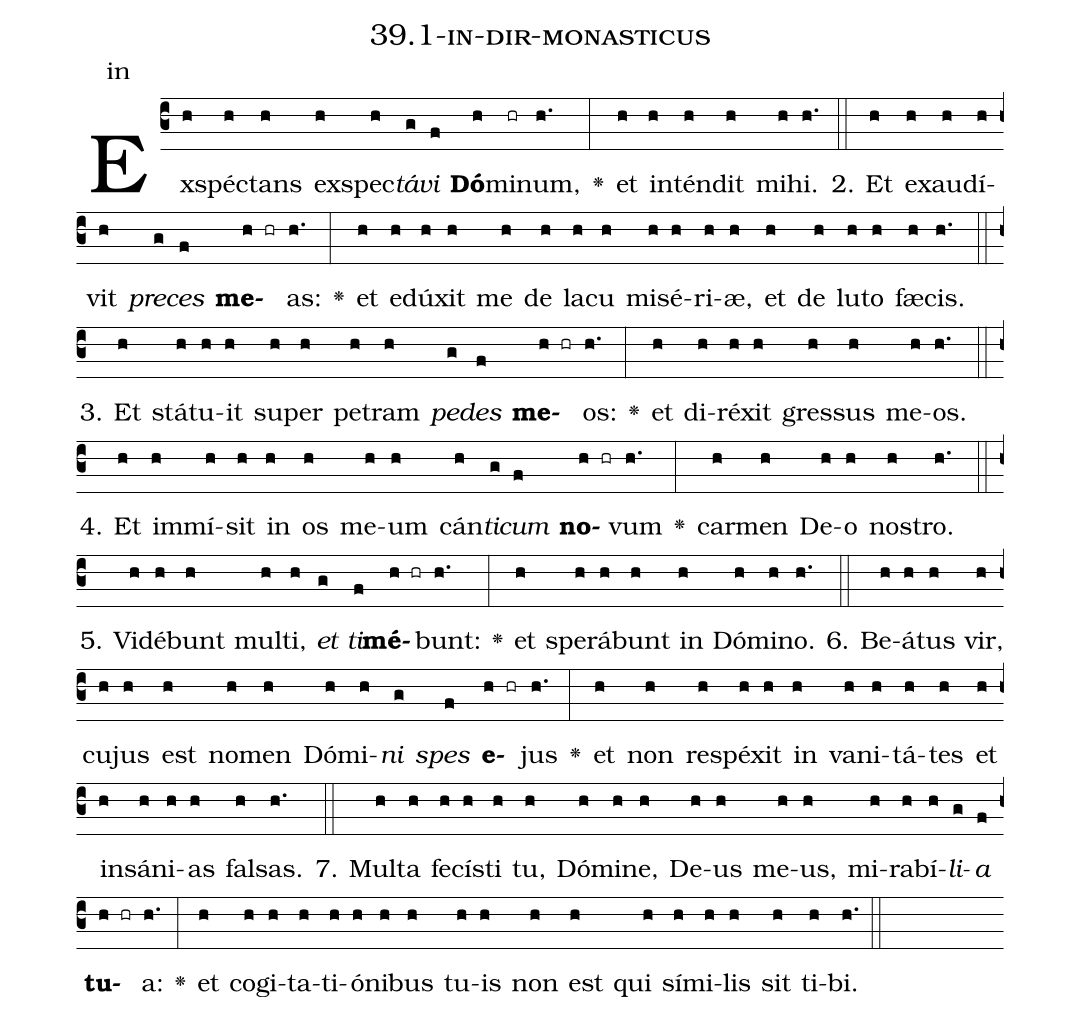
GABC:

name: 39.1-in-dir-monasticus;
annotation: in;
%%
(c3)Ex(h)spéc(h)tans(h) ex(h)spec(h)<i>tá</i>(g)<i>vi</i>(f) <b>Dó</b>(h)mi(hr)num,(h.) <v>\greheightstar</v>(:) et(h) in(h)tén(h)dit(h) mi(h)hi.(h.) (::)
2. Et(h) ex(h)au(h)dí(h)vit(h) <i>pre</i>(g)<i>ces</i>(f) <b>me</b>(h hr)as:(h.) <v>\greheightstar</v>(:) et(h) e(h)dú(h)xit(h) me(h) de(h) la(h)cu(h) mi(h)sé(h)ri(h)æ,(h) et(h) de(h) lu(h)to(h) fæ(h)cis.(h.) (::)
3. Et(h) stá(h)tu(h)it(h) su(h)per(h) pe(h)tram(h) <i>pe</i>(g)<i>des</i>(f) <b>me</b>(h hr)os:(h.) <v>\greheightstar</v>(:) et(h) di(h)ré(h)xit(h) gres(h)sus(h) me(h)os.(h.) (::)
4. Et(h) im(h)mí(h)sit(h) in(h) os(h) me(h)um(h) cán(h)<i>ti</i>(g)<i>cum</i>(f) <b>no</b>(h hr)vum(h.) <v>\greheightstar</v>(:) car(h)men(h) De(h)o(h) nos(h)tro.(h.) (::)
5. Vi(h)dé(h)bunt(h) mul(h)ti,(h) <i>et</i>(g) <i>ti</i>(f)<b>mé</b>(h hr)bunt:(h.) <v>\greheightstar</v>(:) et(h) spe(h)rá(h)bunt(h) in(h) Dó(h)mi(h)no.(h.) (::)
6. Be(h)á(h)tus(h) vir,(h) cu(h)jus(h) est(h) no(h)men(h) Dó(h)mi(h)<i>ni</i>(g) <i>spes</i>(f) <b>e</b>(h hr)jus(h.) <v>\greheightstar</v>(:) et(h) non(h) re(h)spé(h)xit(h) in(h) va(h)ni(h)tá(h)tes(h) et(h) in(h)sá(h)ni(h)as(h) fal(h)sas.(h.) (::)
7. Mul(h)ta(h) fe(h)cís(h)ti(h) tu,(h) Dó(h)mi(h)ne,(h) De(h)us(h) me(h)us,(h) mi(h)ra(h)bí(h)<i>li</i>(g)<i>a</i>(f) <b>tu</b>(h hr)a:(h.) <v>\greheightstar</v>(:) et(h) co(h)gi(h)ta(h)ti(h)ó(h)ni(h)bus(h) tu(h)is(h) non(h) est(h) qui(h) sí(h)mi(h)lis(h) sit(h) ti(h)bi.(h.) (::)
